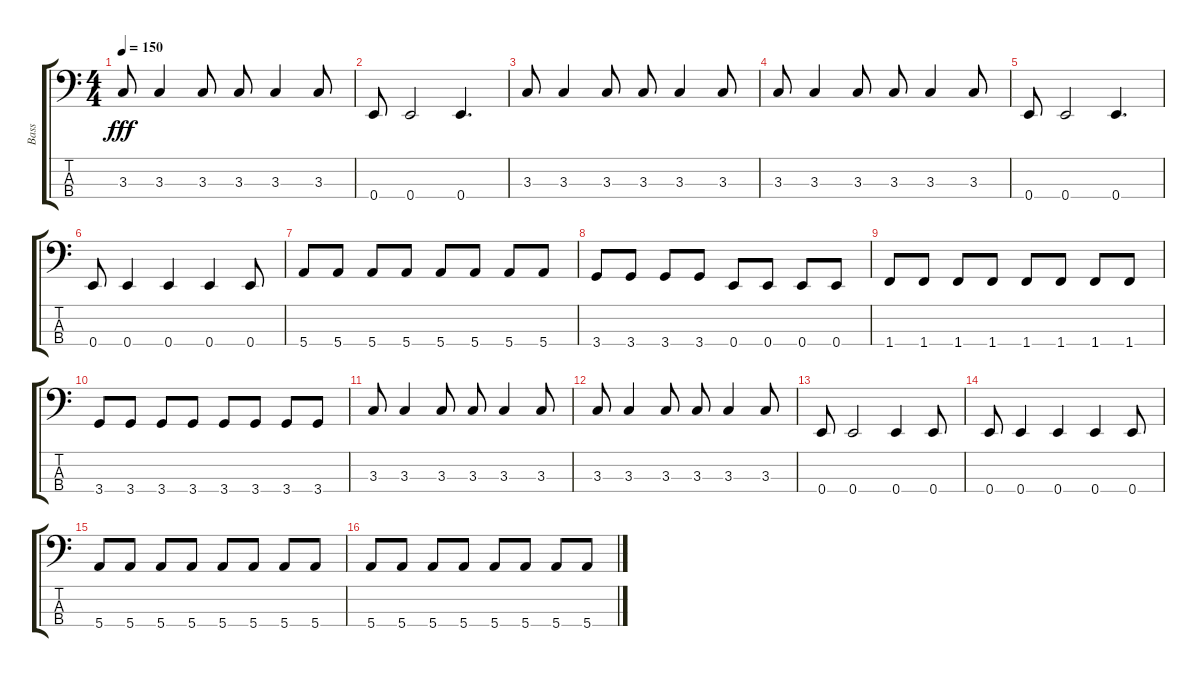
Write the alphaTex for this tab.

\track ("Bass" "Bass") {instrument electricbasspick}
\staff {score tabs}
\tuning (G2 D2 A1 E1) {hide}
\ts (4 4)
\tempo 150
\clef f4
\ks c
3.3.8{dy fff} 3.3.4 3.3.8 3.3.8 3.3.4 3.3.8 |
0.4.8 0.4.2 0.4.4{d} |
3.3.8 3.3.4 3.3.8 3.3.8 3.3.4 3.3.8 |
3.3.8 3.3.4 3.3.8 3.3.8 3.3.4 3.3.8 |
0.4.8 0.4.2 0.4.4{d} |
0.4.8 0.4.4 0.4.4 0.4.4 0.4.8 |
5.4.8 5.4.8 5.4.8 5.4.8 5.4.8 5.4.8 5.4.8 5.4.8 |
3.4.8 3.4.8 3.4.8 3.4.8 0.4.8 0.4.8 0.4.8 0.4.8 |
1.4.8 1.4.8 1.4.8 1.4.8 1.4.8 1.4.8 1.4.8 1.4.8 |
3.4.8 3.4.8 3.4.8 3.4.8 3.4.8 3.4.8 3.4.8 3.4.8 |
3.3.8 3.3.4 3.3.8 3.3.8 3.3.4 3.3.8 |
3.3.8 3.3.4 3.3.8 3.3.8 3.3.4 3.3.8 |
0.4.8 0.4.2 0.4.4 0.4.8 |
0.4.8 0.4.4 0.4.4 0.4.4 0.4.8 |
5.4.8 5.4.8 5.4.8 5.4.8 5.4.8 5.4.8 5.4.8 5.4.8 |
5.4.8 5.4.8 5.4.8 5.4.8 5.4.8 5.4.8 5.4.8 5.4.8
